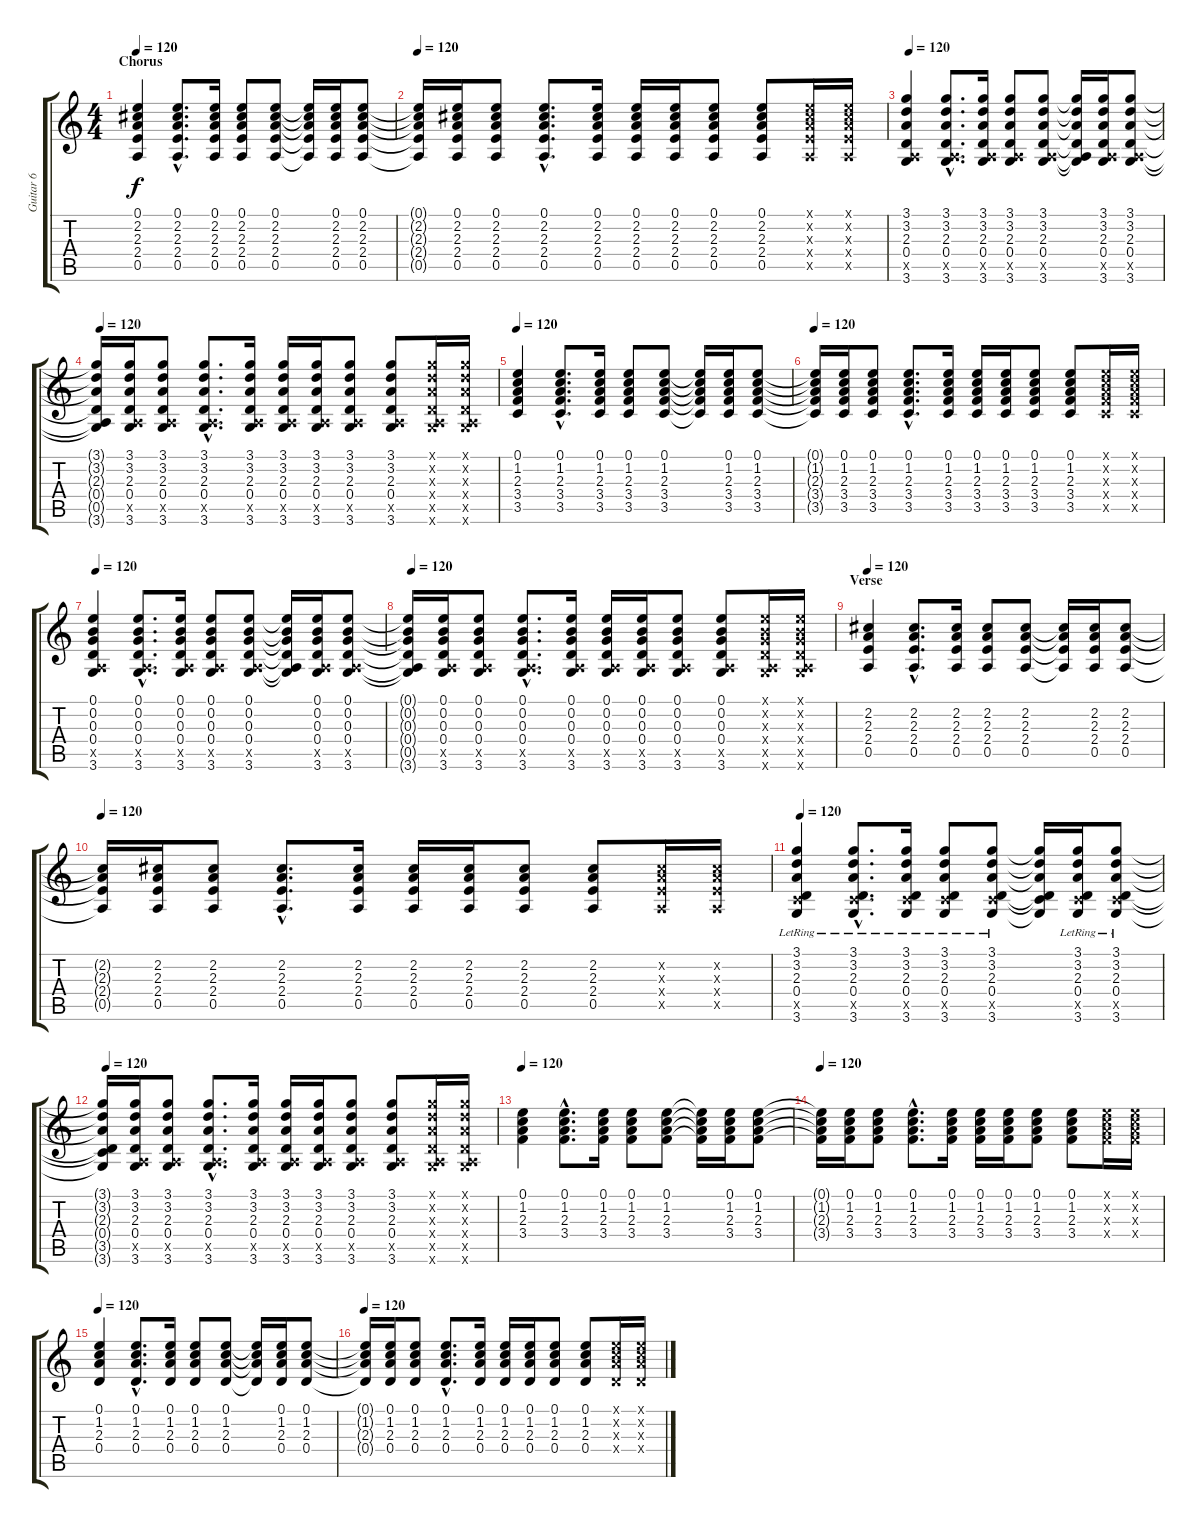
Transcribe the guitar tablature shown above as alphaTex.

\track ("Guitar 6" "Guitar 6") {instrument acousticguitarnylon}
\staff {score tabs}
\tuning (E4 B3 G3 D3 A2 E2) {hide}
\ts (4 4)
\section ("" "Chorus")
\tempo 120
\clef g2
\ks c
(0.1 2.2 2.3 2.4 0.5).4{dy f} (0.1{hac} 2.2{hac} 2.3{hac} 2.4{hac} 0.5{hac}).8{d} (0.1 2.2 2.3 2.4 0.5).16 (0.1 2.2 2.3 2.4 0.5).8 (0.1 2.2 2.3 2.4 0.5).8 (0.1{t} 2.2{t} 2.3{t} 2.4{t} 0.5{t}).16 (0.1 2.2 2.3 2.4 0.5).16 (0.1 2.2 2.3 2.4 0.5).8 |
\tempo 120
(0.1{t} 2.2{t} 2.3{t} 2.4{t} 0.5{t}).16 (0.1 2.2 2.3 2.4 0.5).16 (0.1 2.2 2.3 2.4 0.5).8 (0.1{hac} 2.2{hac} 2.3{hac} 2.4{hac} 0.5{hac}).8{d} (0.1 2.2 2.3 2.4 0.5).16 (0.1 2.2 2.3 2.4 0.5).16 (0.1 2.2 2.3 2.4 0.5).16 (0.1 2.2 2.3 2.4 0.5).8 (0.1 2.2 2.3 2.4 0.5).8 (0.1{x} 2.2{x} 2.3{x} 2.4{x} 0.5{x}).16 (0.1{x} 2.2{x} 2.3{x} 2.4{x} 0.5{x}).16 |
\tempo 120
(3.1 3.2 2.3 0.4 0.5{x} 3.6).4 (3.1{hac} 3.2{hac} 2.3{hac} 0.4{hac} 0.5{hac x} 3.6{hac}).8{d} (3.1 3.2 2.3 0.4 0.5{x} 3.6).16 (3.1 3.2 2.3 0.4 0.5{x} 3.6).8 (3.1 3.2 2.3 0.4 0.5{x} 3.6).8 (3.1{t} 3.2{t} 2.3{t} 0.4{t} 0.5{t} 3.6{t}).16 (3.1 3.2 2.3 0.4 0.5{x} 3.6).16 (3.1 3.2 2.3 0.4 0.5{x} 3.6).8 |
\tempo 120
(3.1{t} 3.2{t} 2.3{t} 0.4{t} 0.5{t} 3.6{t}).16 (3.1 3.2 2.3 0.4 0.5{x} 3.6).16 (3.1 3.2 2.3 0.4 0.5{x} 3.6).8 (3.1{hac} 3.2{hac} 2.3{hac} 0.4{hac} 0.5{hac x} 3.6{hac}).8{d} (3.1 3.2 2.3 0.4 0.5{x} 3.6).16 (3.1 3.2 2.3 0.4 0.5{x} 3.6).16 (3.1 3.2 2.3 0.4 0.5{x} 3.6).16 (3.1 3.2 2.3 0.4 0.5{x} 3.6).8 (3.1 3.2 2.3 0.4 0.5{x} 3.6).8 (3.1{x} 3.2{x} 2.3{x} 0.4{x} 0.5{x} 3.6{x}).16 (3.1{x} 3.2{x} 2.3{x} 0.4{x} 0.5{x} 3.6{x}).16 |
\tempo 120
(0.1 1.2 2.3 3.4 3.5).4 (0.1{hac} 1.2{hac} 2.3{hac} 3.4{hac} 3.5{hac}).8{d} (0.1 1.2 2.3 3.4 3.5).16 (0.1 1.2 2.3 3.4 3.5).8 (0.1 1.2 2.3 3.4 3.5).8 (0.1{t} 1.2{t} 2.3{t} 3.4{t} 3.5{t}).16 (0.1 1.2 2.3 3.4 3.5).16 (0.1 1.2 2.3 3.4 3.5).8 |
\tempo 120
(0.1{t} 1.2{t} 2.3{t} 3.4{t} 3.5{t}).16 (0.1 1.2 2.3 3.4 3.5).16 (0.1 1.2 2.3 3.4 3.5).8 (0.1{hac} 1.2{hac} 2.3{hac} 3.4{hac} 3.5{hac}).8{d} (0.1 1.2 2.3 3.4 3.5).16 (0.1 1.2 2.3 3.4 3.5).16 (0.1 1.2 2.3 3.4 3.5).16 (0.1 1.2 2.3 3.4 3.5).8 (0.1 1.2 2.3 3.4 3.5).8 (0.1{x} 1.2{x} 2.3{x} 3.4{x} 3.5{x}).16 (0.1{x} 1.2{x} 2.3{x} 3.4{x} 3.5{x}).16 |
\tempo 120
(0.1 0.2 0.3 0.4 0.5{x} 3.6).4 (0.1{hac} 0.2{hac} 0.3{hac} 0.4{hac} 0.5{hac x} 3.6{hac}).8{d} (0.1 0.2 0.3 0.4 0.5{x} 3.6).16 (0.1 0.2 0.3 0.4 0.5{x} 3.6).8 (0.1 0.2 0.3 0.4 0.5{x} 3.6).8 (0.1{t} 0.2{t} 0.3{t} 0.4{t} 0.5{t} 3.6{t}).16 (0.1 0.2 0.3 0.4 0.5{x} 3.6).16 (0.1 0.2 0.3 0.4 0.5{x} 3.6).8 |
\tempo 120
(0.1{t} 0.2{t} 0.3{t} 0.4{t} 0.5{t} 3.6{t}).16 (0.1 0.2 0.3 0.4 0.5{x} 3.6).16 (0.1 0.2 0.3 0.4 0.5{x} 3.6).8 (0.1{hac} 0.2{hac} 0.3{hac} 0.4{hac} 0.5{hac x} 3.6{hac}).8{d} (0.1 0.2 0.3 0.4 0.5{x} 3.6).16 (0.1 0.2 0.3 0.4 0.5{x} 3.6).16 (0.1 0.2 0.3 0.4 0.5{x} 3.6).16 (0.1 0.2 0.3 0.4 0.5{x} 3.6).8 (0.1 0.2 0.3 0.4 0.5{x} 3.6).8 (0.1{x} 0.2{x} 0.3{x} 0.4{x} 0.5{x} 3.6{x}).16 (0.1{x} 0.2{x} 0.3{x} 0.4{x} 0.5{x} 3.6{x}).16 |
\section ("" "Verse")
\tempo 120
(2.2 2.3 2.4 0.5).4 (2.2{hac} 2.3{hac} 2.4{hac} 0.5{hac}).8{d} (2.2 2.3 2.4 0.5).16 (2.2 2.3 2.4 0.5).8 (2.2 2.3 2.4 0.5).8 (2.2{t} 2.3{t} 2.4{t} 0.5{t}).16 (2.2 2.3 2.4 0.5).16 (2.2 2.3 2.4 0.5).8 |
\tempo 120
(2.2{t} 2.3{t} 2.4{t} 0.5{t}).16 (2.2 2.3 2.4 0.5).16 (2.2 2.3 2.4 0.5).8 (2.2{hac} 2.3{hac} 2.4{hac} 0.5{hac}).8{d} (2.2 2.3 2.4 0.5).16 (2.2 2.3 2.4 0.5).16 (2.2 2.3 2.4 0.5).16 (2.2 2.3 2.4 0.5).8 (2.2 2.3 2.4 0.5).8 (2.2{x} 2.3{x} 2.4{x} 0.5{x}).16 (2.2{x} 2.3{x} 2.4{x} 0.5{x}).16 |
\tempo 120
(3.1{lr} 3.2{lr} 2.3{lr} 0.4{lr} 3.5{x} 3.6{lr}).4 (3.1{hac lr} 3.2{hac lr} 2.3{hac lr} 0.4{hac lr} 3.5{hac x} 3.6{hac lr}).8{d} (3.1{lr} 3.2{lr} 2.3{lr} 0.4{lr} 3.5{x} 3.6{lr}).16 (3.1{lr} 3.2{lr} 2.3{lr} 0.4{lr} 3.5{x} 3.6{lr}).8 (3.1{lr} 3.2{lr} 2.3{lr} 0.4{lr} 3.5{x} 3.6{lr}).8 (3.1{t} 3.2{t} 2.3{t} 0.4{t} 3.5{t} 3.6{t}).16 (3.1{lr} 3.2{lr} 2.3{lr} 0.4{lr} 3.5{x} 3.6{lr}).16 (3.1{lr} 3.2{lr} 2.3{lr} 0.4{lr} 3.5{x} 3.6{lr}).8 |
\tempo 120
(3.1{t} 3.2{t} 2.3{t} 0.4{t} 3.5{t} 3.6{t}).16 (3.1 3.2 2.3 0.4 0.5{x} 3.6).16 (3.1 3.2 2.3 0.4 0.5{x} 3.6).8 (3.1{hac} 3.2{hac} 2.3{hac} 0.4{hac} 0.5{hac x} 3.6{hac}).8{d} (3.1 3.2 2.3 0.4 0.5{x} 3.6).16 (3.1 3.2 2.3 0.4 0.5{x} 3.6).16 (3.1 3.2 2.3 0.4 0.5{x} 3.6).16 (3.1 3.2 2.3 0.4 0.5{x} 3.6).8 (3.1 3.2 2.3 0.4 0.5{x} 3.6).8 (3.1{x} 3.2{x} 2.3{x} 0.4{x} 0.5{x} 3.6{x}).16 (3.1{x} 3.2{x} 2.3{x} 0.4{x} 0.5{x} 3.6{x}).16 |
\tempo 120
(0.1 1.2 2.3 3.4).4 (0.1{hac} 1.2{hac} 2.3{hac} 3.4{hac}).8{d} (0.1 1.2 2.3 3.4).16 (0.1 1.2 2.3 3.4).8 (0.1 1.2 2.3 3.4).8 (0.1{t} 1.2{t} 2.3{t} 3.4{t}).16 (0.1 1.2 2.3 3.4).16 (0.1 1.2 2.3 3.4).8 |
\tempo 120
(0.1{t} 1.2{t} 2.3{t} 3.4{t}).16 (0.1 1.2 2.3 3.4).16 (0.1 1.2 2.3 3.4).8 (0.1{hac} 1.2{hac} 2.3{hac} 3.4{hac}).8{d} (0.1 1.2 2.3 3.4).16 (0.1 1.2 2.3 3.4).16 (0.1 1.2 2.3 3.4).16 (0.1 1.2 2.3 3.4).8 (0.1 1.2 2.3 3.4).8 (0.1{x} 1.2{x} 2.3{x} 3.4{x}).16 (0.1{x} 1.2{x} 2.3{x} 3.4{x}).16 |
\tempo 120
(0.1 1.2 2.3 0.4).4 (0.1{hac} 1.2{hac} 2.3{hac} 0.4{hac}).8{d} (0.1 1.2 2.3 0.4).16 (0.1 1.2 2.3 0.4).8 (0.1 1.2 2.3 0.4).8 (0.1{t} 1.2{t} 2.3{t} 0.4{t}).16 (0.1 1.2 2.3 0.4).16 (0.1 1.2 2.3 0.4).8 |
\tempo 120
(0.1{t} 1.2{t} 2.3{t} 0.4{t}).16 (0.1 1.2 2.3 0.4).16 (0.1 1.2 2.3 0.4).8 (0.1{hac} 1.2{hac} 2.3{hac} 0.4{hac}).8{d} (0.1 1.2 2.3 0.4).16 (0.1 1.2 2.3 0.4).16 (0.1 1.2 2.3 0.4).16 (0.1 1.2 2.3 0.4).8 (0.1 1.2 2.3 0.4).8 (0.1{x} 1.2{x} 2.3{x} 0.4{x}).16 (0.1{x} 1.2{x} 2.3{x} 0.4{x}).16
